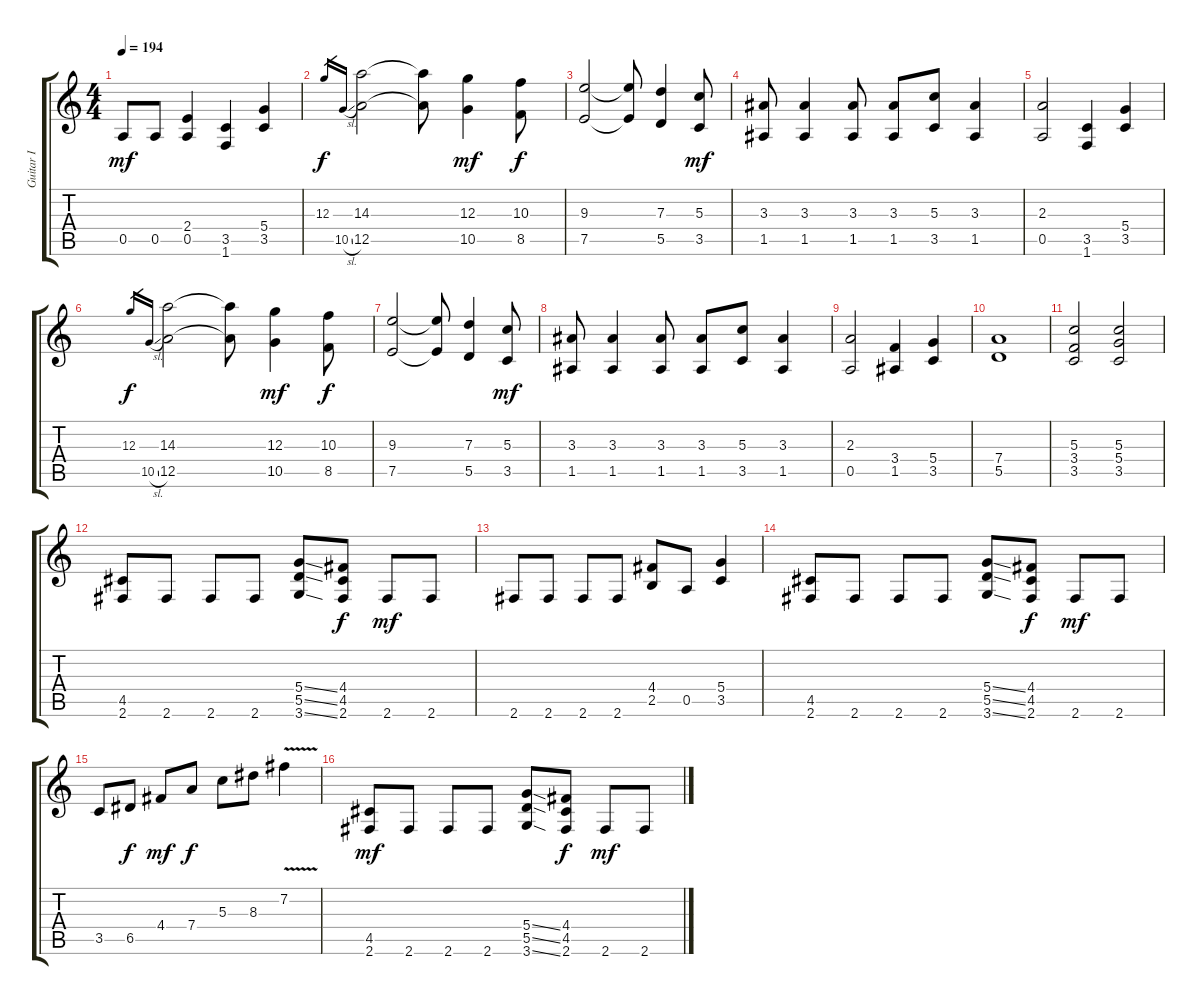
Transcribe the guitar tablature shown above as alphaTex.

\track ("Guitar I" "Guitar I") {instrument distortionguitar}
\staff {score tabs}
\tuning (E4 B3 G3 D3 A2 E2) {hide}
\ts (4 4)
\tempo 194
\clef g2
\ks c
0.5.8{dy mf} 0.5.8 (2.4 0.5).4 (3.5 1.6).4 (5.4 3.5).4 |
12.3.16{gr dy f} 10.5{sl}.16{gr} (14.3 12.5).2 (14.3{t} 12.5{t}).8 (12.3 10.5).4{dy mf} (10.3 8.5).8{dy f} |
(9.3 7.5).2 (9.3{t} 7.5{t}).8 (7.3 5.5).4 (5.3 3.5).8{dy mf} |
(3.3 1.5).8 (3.3 1.5).4 (3.3 1.5).8 (3.3 1.5).8 (5.3 3.5).8 (3.3 1.5).4 |
(2.3 0.5).2 (3.5 1.6).4 (5.4 3.5).4 |
12.3.16{gr dy f} 10.5{sl}.16{gr} (14.3 12.5).2 (14.3{t} 12.5{t}).8 (12.3 10.5).4{dy mf} (10.3 8.5).8{dy f} |
(9.3 7.5).2 (9.3{t} 7.5{t}).8 (7.3 5.5).4 (5.3 3.5).8{dy mf} |
(3.3 1.5).8 (3.3 1.5).4 (3.3 1.5).8 (3.3 1.5).8 (5.3 3.5).8 (3.3 1.5).4 |
(2.3 0.5).2 (3.4 1.5).4 (5.4 3.5).4 |
(7.4 5.5).1 |
(5.3 3.4 3.5).2 (5.3 5.4 3.5).2 |
(4.5 2.6).8 2.6.8 2.6.8 2.6.8 (5.4{ss} 5.5{ss} 3.6{ss}).8 (4.4 4.5 2.6).8{dy f} 2.6.8{dy mf} 2.6.8 |
2.6.8 2.6.8 2.6.8 2.6.8 (4.4 2.5).8 0.5.8 (5.4 3.5).4 |
(4.5 2.6).8 2.6.8 2.6.8 2.6.8 (5.4{ss} 5.5{ss} 3.6{ss}).8 (4.4 4.5 2.6).8{dy f} 2.6.8{dy mf} 2.6.8 |
3.5.8 6.5.8{dy f} 4.4.8{dy mf} 7.4.8{dy f} 5.3.8 8.3.8 7.2{v}.4 |
(4.5 2.6).8{dy mf} 2.6.8 2.6.8 2.6.8 (5.4{ss} 5.5{ss} 3.6{ss}).8 (4.4 4.5 2.6).8{dy f} 2.6.8{dy mf} 2.6.8
